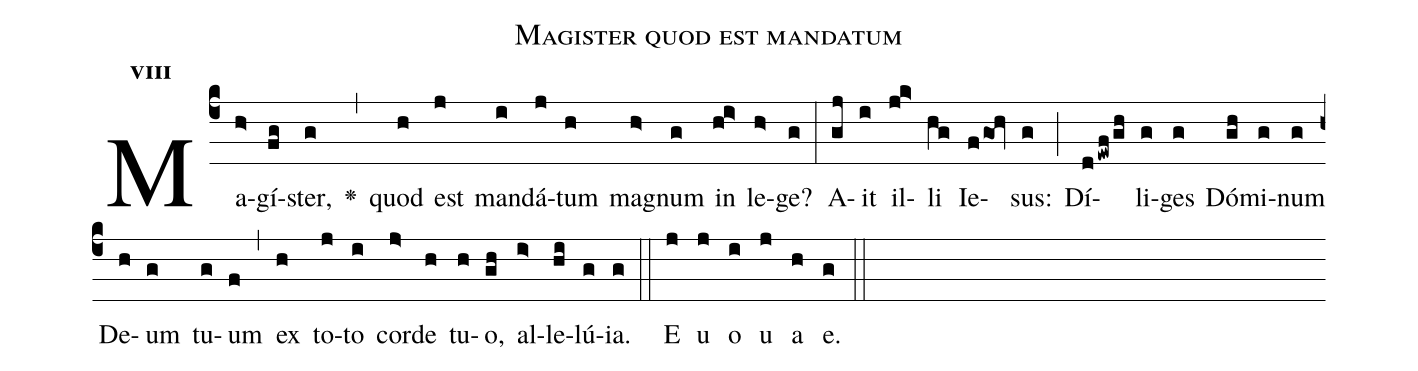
name:Magister quod est mandatum;
office-part:Antiphona;
mode:8;
%%
initial-style: 1;
name: Magister quod est mandatum;
book: Antiphonae & Responsoria/Tomus IV, p. 86;
occasion: Dominica XXX per Annum;
office-part: Laudes Ant Ba;
annotation: 8g;
centering-scheme: english;
font: OFLSortsMillGoudy;
height: 11;
width: 4.5;
%%
(c4)Ma(h>)gí(fg)ster,(g) <v>\greheightstar</v>(,) quod(h) est(j) man(i)dá(j)tum(h) ma(h>)gnum(g) in(hi>) le(h>)ge?(g) (:) A(gj)it(i) il(jk>)li(hg) Ie(fgoh)sus:(g) (;) Dí(dewf/gh)li(g)ges(g) Dó(gh)mi(g)num(g) De(h)um(g) tu(g)um(f) (,) ex(h) to(j)to(i) cor(j>)de(h) tu(h)o,(gh) al(i>)le(hi)lú(g)ia.(g) (::) E(j) u(j) o(i) u(j) a(h) e.(g) (::)
